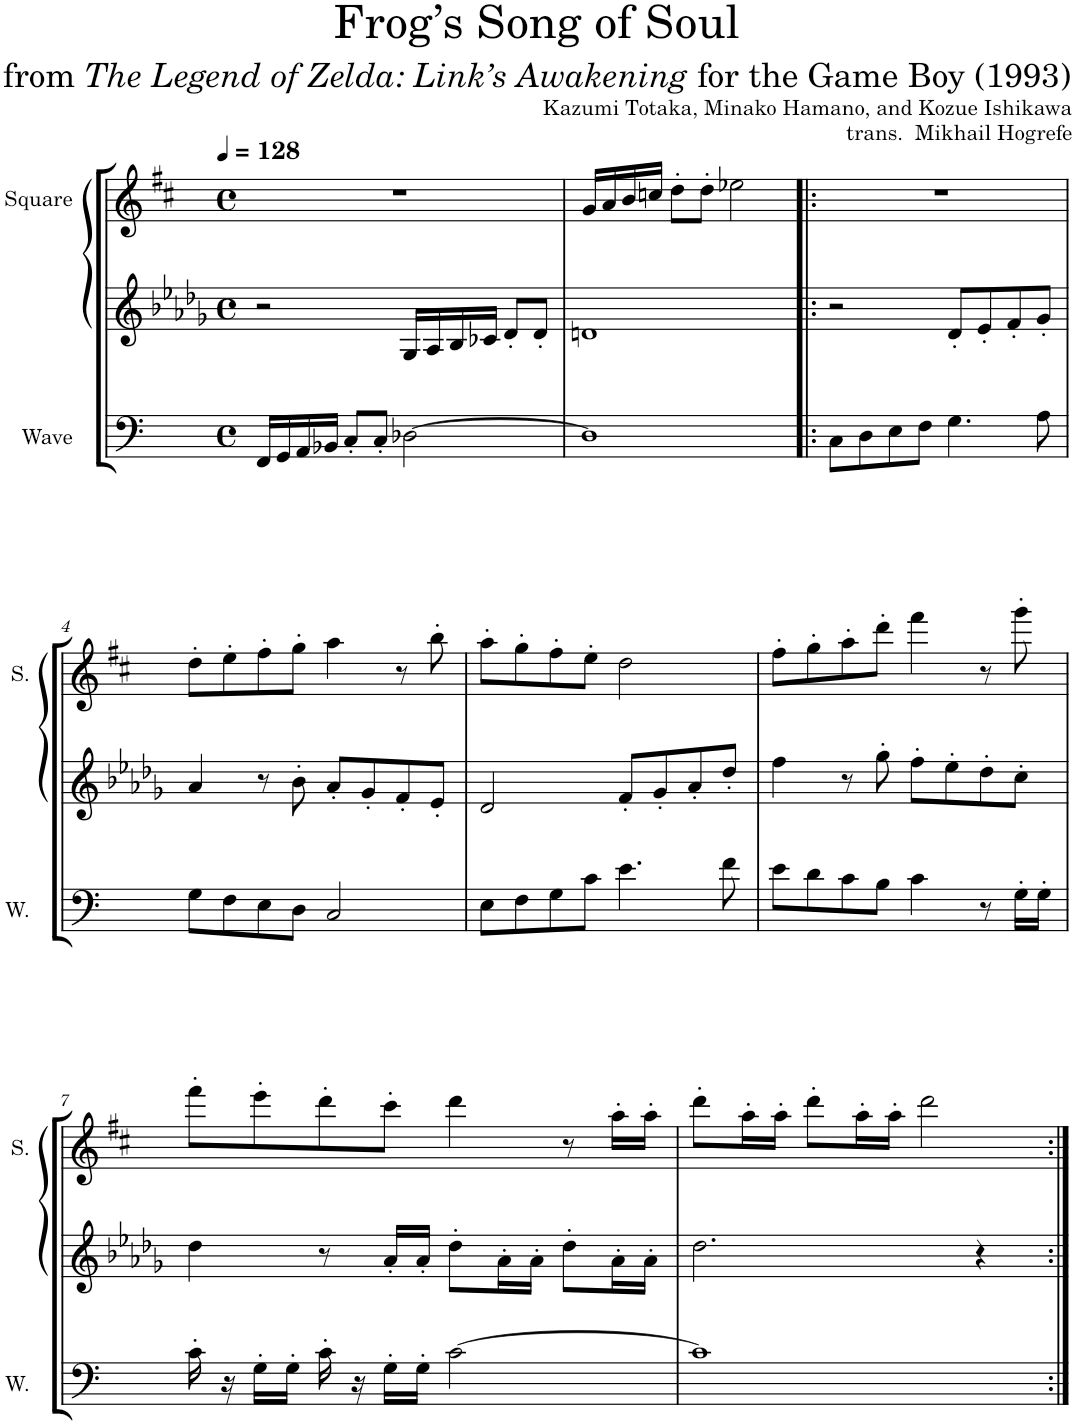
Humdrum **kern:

**kern	**kern	**kern
*part3	*part2	*part1
*staff3	*staff2	*staff1
*I"Wave	*I"Saw Synthesizer	*I"Square
*I'W.	*	*I'S.
*clefF4	*clefG2	*clefG2
*k[]	*k[b-e-a-d-g-]	*k[f#c#]
*M4/4	*M4/4	*M4/4
*met(c)	*met(c)	*met(c)
*MM128	*MM128	*MM128
=1	=1	=1
16FF/LL	2r	1r
16GG/	.	.
16AA/	.	.
16BB-X/JJ	.	.
8C'/L	.	.
8C'/J	.	.
[2D-X\	16G-/LL	.
.	16A-/	.
.	16B-/	.
.	16c-X/JJ	.
.	8d-'/L	.
.	8d-'/J	.
=2	=2	=2
1D-]	1dn	16g/LL
.	.	16a/
.	.	16b/
.	.	16ccn/JJ
.	.	8dd'\L
.	.	8dd'\J
.	.	2ee-X\
=3!|:	=3!|:	=3!|:
8C\L	2r	1r
8D\	.	.
8E\	.	.
8F\J	.	.
4.G\	8d-'/L	.
.	8e-'/	.
.	8f'/	.
8A\	8g-'/J	.
!!LO:LB:g=z
=4	=4	=4
8G\L	4a-/	8dd'\L
8F\	.	8ee'\
8E\	8r	8ff#'\
8D\J	8b-'\	8gg'\J
2C/	8a-'/L	4aa\
.	8g-'/	.
.	8f'/	8r
.	8e-'/J	8bb'\
=5	=5	=5
8E\L	2d-/	8aa'\L
8F\	.	8gg'\
8G\	.	8ff#'\
8c\J	.	8ee'\J
4.e\	8f'/L	2dd\
.	8g-'/	.
.	8a-'/	.
8f\	8dd-'/J	.
=6	=6	=6
8e\L	4ff\	8ff#'\L
8d\	.	8gg'\
8c\	8r	8aa'\
8B\J	8gg-'\	8ddd'\J
4c\	8ff'\L	4fff#\
.	8ee-'\	.
8r	8dd-'\	8r
16G'\LL	8cc'\J	8ggg'\
16G'\JJ	.	.
!!LO:LB:g=z
=7	=7	=7
16c'\	4dd-\	8fff#'\L
16r	.	.
16G'\LL	.	8eee'\
16G'\JJ	.	.
16c'\	8r	8ddd'\
16r	.	.
16G'\LL	16a-'/LL	8ccc#'\J
16G'\JJ	16a-'/JJ	.
[2c\	8dd-'\L	4ddd\
.	16a-'\L	.
.	16a-'\JJ	.
.	8dd-'\L	8r
.	16a-'\L	16aa'\LL
.	16a-'\JJ	16aa'\JJ
=8	=8	=8
1c]	2.dd-\	8ddd'\L
.	.	16aa'\L
.	.	16aa'\JJ
.	.	8ddd'\L
.	.	16aa'\L
.	.	16aa'\JJ
.	.	2ddd\
.	4r	.
=:|!	=:|!	=:|!
*-	*-	*-
